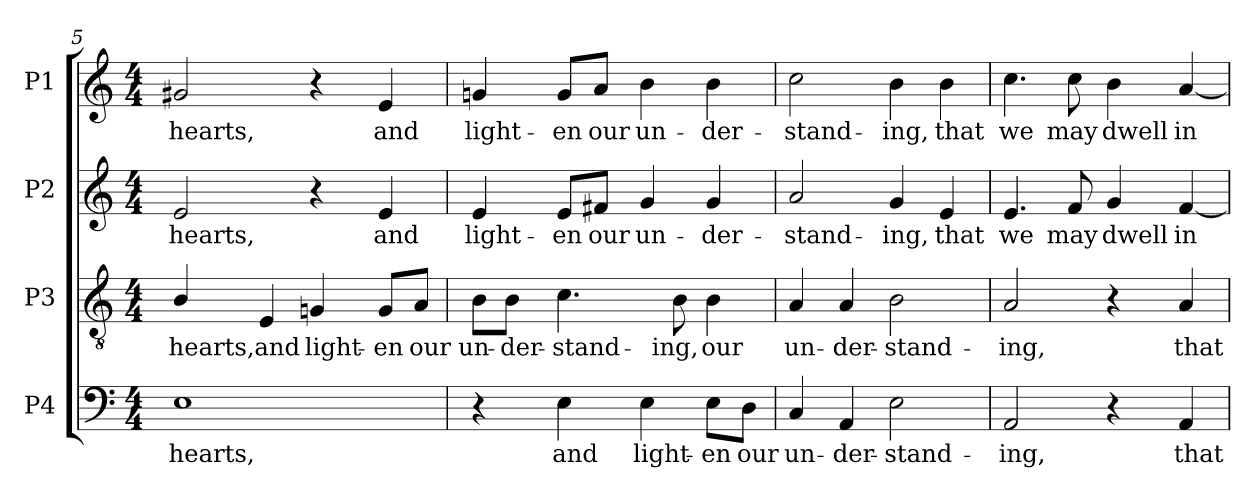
**kern	**text	**kern	**text	**kern	**text	**kern	**text
*part4	*part4	*part3	*part3	*part2	*part2	*part1	*part1
*staff4	*staff4	*staff3	*staff3	*staff2	*staff2	*staff1	*staff1
*I"P4	*	*I"P3	*	*I"P2	*	*I"P1	*
*clefF4	*	*clefGv2	*	*clefG2	*	*clefG2	*
*	*	*ITrd7c12	*	*	*	*	*
*k[]	*	*k[]	*	*k[]	*	*k[]	*
*C:	*	*C:	*	*C:	*	*C:	*
*M4/4	*	*M4/4	*	*M4/4	*	*M4/4	*
=5	=5	=5	=5	=5	=5	=5	=5
!	!LO:LY:b:color=#000000	!	!	!	!	!	!
!	!	!	!LO:LY:b:color=#000000	!	!	!	!
!	!	!	!	!	!LO:LY:b:color=#000000	!	!
!	!	!	!	!	!	!	!LO:LY:b:color=#000000
1Ei	hearts,	4BBi/	hearts,	2ei/	hearts,	2g#Xi/	hearts,
!	!	!	!LO:LY:b:color=#000000	!	!	!	!
.	.	4EEi/	and	.	.	.	.
!	!	!	!LO:LY:b:color=#000000	!	!	!	!
.	.	4GGni/	light-	4r	.	4r	.
!	!	!	!LO:LY:b:color=#000000	!	!	!	!
!	!	!	!	!	!LO:LY:b:color=#000000	!	!
!	!	!	!	!	!	!	!LO:LY:b:color=#000000
.	.	8GGi/L	-en	4ei/	and	4ei/	and
!	!	!	!LO:LY:b:color=#000000	!	!	!	!
.	.	8AAi/J	our	.	.	.	.
!!LO:LB:g=z
=6	=6	=6	=6	=6	=6	=6	=6
!	!	!	!LO:LY:b:color=#000000	!	!	!	!
!	!	!	!	!	!LO:LY:b:color=#000000	!	!
!	!	!	!	!	!	!	!LO:LY:b:color=#000000
4r	.	8BBi\L	un-	4ei/	light-	4gni/	light-
!	!	!	!LO:LY:b:color=#000000	!	!	!	!
.	.	8BBi\J	-der-	.	.	.	.
!	!LO:LY:b:color=#000000	!	!	!	!	!	!
!	!	!	!LO:LY:b:color=#000000	!	!	!	!
!	!	!	!	!	!LO:LY:b:color=#000000	!	!
!	!	!	!	!	!	!	!LO:LY:b:color=#000000
4Ei\	and	4.Ci\	-stand-	8ei/L	-en	8gi/L	-en
!	!	!	!	!	!LO:LY:b:color=#000000	!	!
!	!	!	!	!	!	!	!LO:LY:b:color=#000000
.	.	.	.	8f#Xi/J	our	8ai/J	our
!	!LO:LY:b:color=#000000	!	!	!	!	!	!
!	!	!	!	!	!LO:LY:b:color=#000000	!	!
!	!	!	!	!	!	!	!LO:LY:b:color=#000000
4Ei\	light-	.	.	4gi/	un-	4bi\	un-
!	!	!	!LO:LY:b:color=#000000	!	!	!	!
.	.	8BBi\	-ing,	.	.	.	.
!	!LO:LY:b:color=#000000	!	!	!	!	!	!
!	!	!	!LO:LY:b:color=#000000	!	!	!	!
!	!	!	!	!	!LO:LY:b:color=#000000	!	!
!	!	!	!	!	!	!	!LO:LY:b:color=#000000
8Ei\L	-en	4BBi\	our	4gi/	-der-	4bi\	-der-
!	!LO:LY:b:color=#000000	!	!	!	!	!	!
8Di\J	our	.	.	.	.	.	.
=7	=7	=7	=7	=7	=7	=7	=7
!	!LO:LY:b:color=#000000	!	!	!	!	!	!
!	!	!	!LO:LY:b:color=#000000	!	!	!	!
!	!	!	!	!	!LO:LY:b:color=#000000	!	!
!	!	!	!	!	!	!	!LO:LY:b:color=#000000
4Ci/	un-	4AAi/	un-	2ai/	-stand-	2cci\	-stand-
!	!LO:LY:b:color=#000000	!	!	!	!	!	!
!	!	!	!LO:LY:b:color=#000000	!	!	!	!
4AAi/	-der-	4AAi/	-der-	.	.	.	.
!	!LO:LY:b:color=#000000	!	!	!	!	!	!
!	!	!	!LO:LY:b:color=#000000	!	!	!	!
!	!	!	!	!	!LO:LY:b:color=#000000	!	!
!	!	!	!	!	!	!	!LO:LY:b:color=#000000
2Ei\	-stand-	2BBi\	-stand-	4gi/	-ing,	4bi\	-ing,
!	!	!	!	!	!LO:LY:b:color=#000000	!	!
!	!	!	!	!	!	!	!LO:LY:b:color=#000000
.	.	.	.	4ei/	that	4bi\	that
=8	=8	=8	=8	=8	=8	=8	=8
!	!LO:LY:b:color=#000000	!	!	!	!	!	!
!	!	!	!LO:LY:b:color=#000000	!	!	!	!
!	!	!	!	!	!LO:LY:b:color=#000000	!	!
!	!	!	!	!	!	!	!LO:LY:b:color=#000000
2AAi/	-ing,	2AAi/	-ing,	4.ei/	we	4.cci\	we
!	!	!	!	!	!LO:LY:b:color=#000000	!	!
!	!	!	!	!	!	!	!LO:LY:b:color=#000000
.	.	.	.	8fi/	may	8cci\	may
!	!	!	!	!	!LO:LY:b:color=#000000	!	!
!	!	!	!	!	!	!	!LO:LY:b:color=#000000
4r	.	4r	.	4gi/	dwell	4bi\	dwell
!	!LO:LY:b:color=#000000	!	!	!	!	!	!
!	!	!	!LO:LY:b:color=#000000	!	!	!	!
!	!	!	!	!	!LO:LY:b:color=#000000	!	!
!	!	!	!	!	!	!	!LO:LY:b:color=#000000
4AAi/	that	4AAi/	that	[4fi/	in	[4ai/	in
=	=	=	=	=	=	=	=
*-	*-	*-	*-	*-	*-	*-	*-
